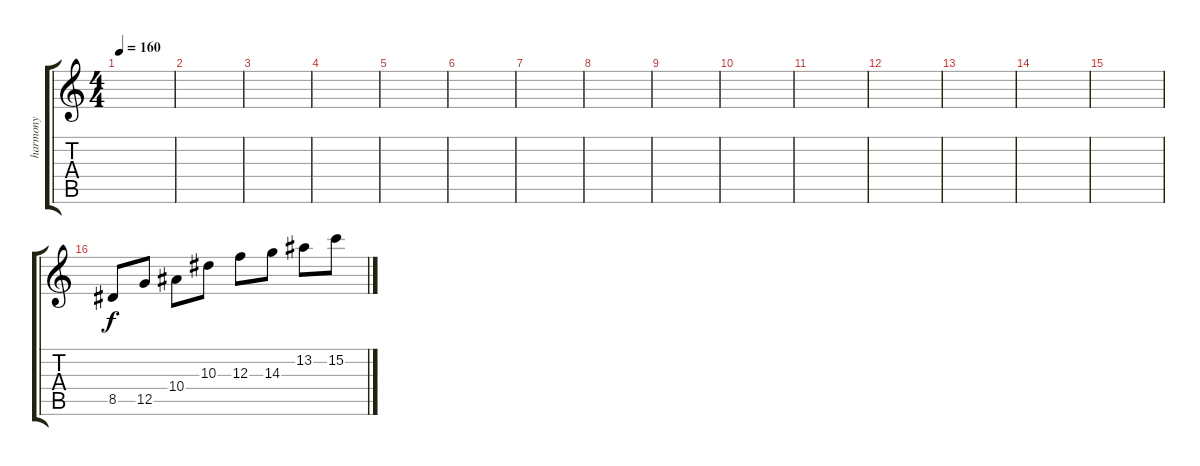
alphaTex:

\track ("harmony" "harmony") {instrument distortionguitar}
\staff {score tabs}
\tuning (D4 A3 F3 C3 G2 C2) {hide}
\ts (4 4)
\tempo 160
\clef g2
\ks c
|
|
|
|
|
|
|
|
|
|
|
|
|
|
|
8.5.8 12.5.8 10.4.8 10.3.8 12.3.8 14.3.8 13.2.8 15.2.8
